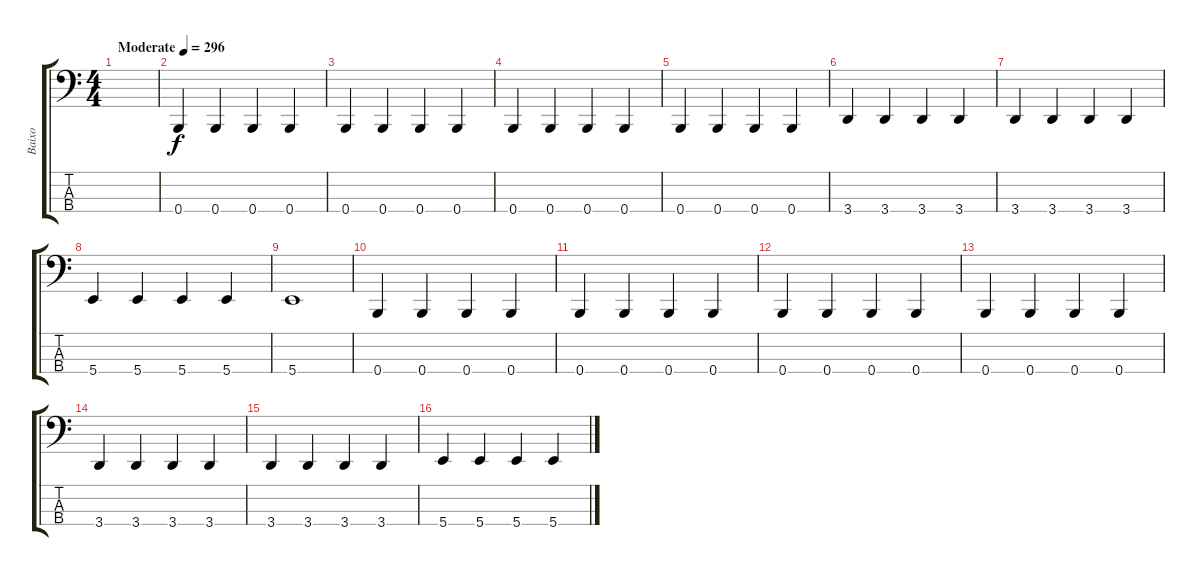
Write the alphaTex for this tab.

\track ("Baixo" "Baixo") {instrument electricbassfinger}
\staff {score tabs}
\tuning (E2 B1 Gb1 B0) {hide}
\ts (4 4)
\tempo (296 "Moderate")
\clef f4
\ks c
|
0.4.4 0.4.4 0.4.4 0.4.4 |
0.4.4 0.4.4 0.4.4 0.4.4 |
0.4.4 0.4.4 0.4.4 0.4.4 |
0.4.4 0.4.4 0.4.4 0.4.4 |
3.4.4 3.4.4 3.4.4 3.4.4 |
3.4.4 3.4.4 3.4.4 3.4.4 |
5.4.4 5.4.4 5.4.4 5.4.4 |
5.4.1 |
0.4.4 0.4.4 0.4.4 0.4.4 |
0.4.4 0.4.4 0.4.4 0.4.4 |
0.4.4 0.4.4 0.4.4 0.4.4 |
0.4.4 0.4.4 0.4.4 0.4.4 |
3.4.4 3.4.4 3.4.4 3.4.4 |
3.4.4 3.4.4 3.4.4 3.4.4 |
5.4.4 5.4.4 5.4.4 5.4.4
